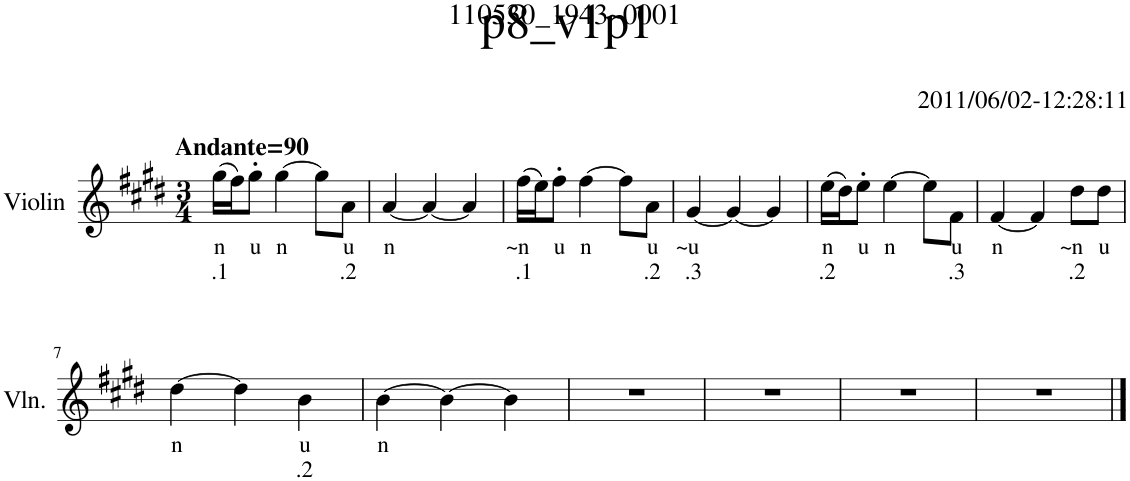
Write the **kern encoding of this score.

**kern	**text	**text
*part1	*part1	*part1
*staff1	*staff1	*staff1
*I"Violin	*	*
*I'Vln.	*	*
*clefG2	*	*
*k[f#c#g#d#]	*	*
*M3/4	*	*
=1	=1	=1
!LO:TX:a:B:t=Andante=90	!	!
!	!LO:LY:b	!LO:LY:b
(16gg#\LL	n	.1
16ff#\J)	.	.
!	!LO:LY:b	!
8gg#'\J	u	.
!	!LO:LY:b	!
[4gg#\	n	.
8gg#\L]	.	.
!	!LO:LY:b	!LO:LY:b
8a\J	u	.2
=2	=2	=2
!	!LO:LY:b	!
[4a/	n	.
4a/_	.	.
4a/]	.	.
=3	=3	=3
!	!LO:LY:b	!LO:LY:b
(16ff#\LL	~n	.1
16ee\J)	.	.
!	!LO:LY:b	!
8ff#'\J	u	.
!	!LO:LY:b	!
[4ff#\	n	.
8ff#\L]	.	.
!	!LO:LY:b	!LO:LY:b
8a\J	u	.2
=4	=4	=4
!	!LO:LY:b	!LO:LY:b
[4g#/	~u	.3
4g#/_	.	.
4g#/]	.	.
=5	=5	=5
!	!LO:LY:b	!LO:LY:b
(16ee\LL	n	.2
16dd#\J)	.	.
!	!LO:LY:b	!
8ee'\J	u	.
!	!LO:LY:b	!
[4ee\	n	.
8ee\L]	.	.
!	!LO:LY:b	!LO:LY:b
8f#\J	u	.3
=6	=6	=6
!	!LO:LY:b	!
[4f#/	n	.
4f#/]	.	.
!	!LO:LY:b	!LO:LY:b
8dd#\L	~n	.2
!	!LO:LY:b	!
8dd#\J	u	.
!!LO:LB:g=z
=7	=7	=7
!	!LO:LY:b	!
[4dd#\	n	.
4dd#\]	.	.
!	!LO:LY:b	!LO:LY:b
4b\	u	.2
=8	=8	=8
!	!LO:LY:b	!
[4b\	n	.
4b\_	.	.
4b\]	.	.
=9	=9	=9
2.r	.	.
=10	=10	=10
2.r	.	.
=11	=11	=11
2.r	.	.
=12	=12	=12
2.r	.	.
==	==	==
*-	*-	*-
